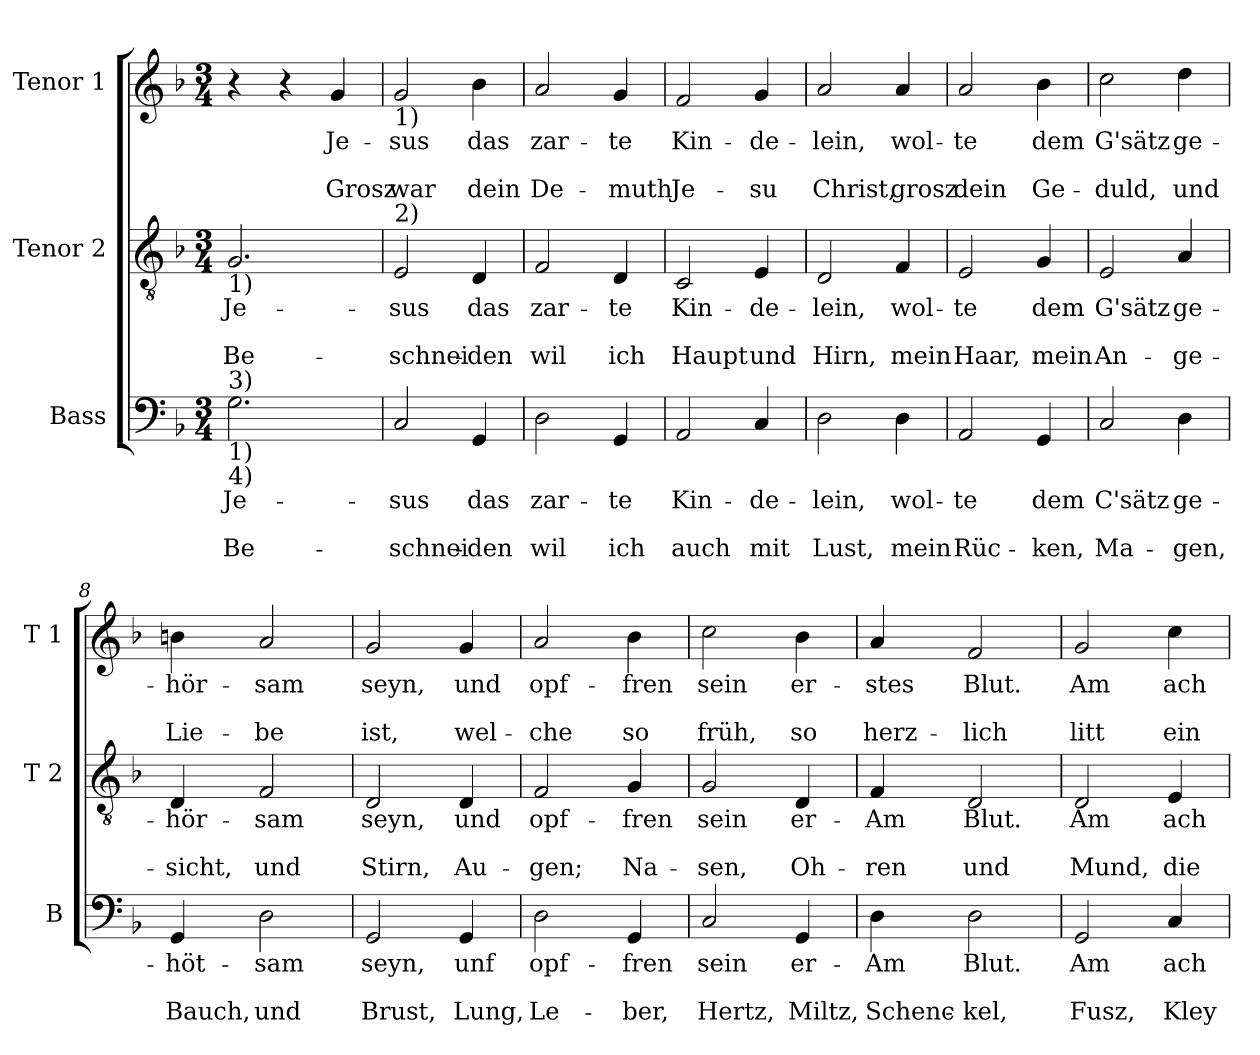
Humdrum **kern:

**kern	**text	**text	**text	**kern	**text	**text	**text	**kern	**text	**text	**text
*part3	*part3	*part3	*part3	*part2	*part2	*part2	*part2	*part1	*part1	*part1	*part1
*staff3	*staff3	*staff3	*staff3	*staff2	*staff2	*staff2	*staff2	*staff1	*staff1	*staff1	*staff1
*I"Bass	*	*	*	*I"Tenor 2	*	*	*	*I"Tenor 1	*	*	*
*I'B	*	*	*	*I'T 2	*	*	*	*I'T 1	*	*	*
*clefF4	*	*	*	*clefGv2	*	*	*	*clefG2	*	*	*
*k[b-]	*	*	*	*k[b-]	*	*	*	*k[b-]	*	*	*
*F:	*	*	*	*F:	*	*	*	*F:	*	*	*
*M3/4	*	*	*	*M3/4	*	*	*	*M3/4	*	*	*
=1	=1	=1	=1	=1	=1	=1	=1	=1	=1	=1	=1
!	!	!	!	!LO:TX:b:t=1)	!	!	!	!	!	!	!
!LO:TX:a:t=3)	!	!	!	!	!	!	!	!	!	!	!
!LO:TX:b:t=1)	!	!	!	!	!	!	!	!	!	!	!
!LO:TX:b:t=4)	!	!	!	!	!	!	!	!	!	!	!
!	!LO:LY:b	!	!LO:LY:b	!	!LO:LY:b	!	!LO:LY:b	!	!	!	!
2.G\	Je-	.	Be-	2.G/	Je-	.	Be-	4r	.	.	.
.	.	.	.	.	.	.	.	4r	.	.	.
!	!	!	!	!	!	!	!	!	!LO:LY:b	!	!LO:LY:b
.	.	.	.	.	.	.	.	4g/	Je-	.	Grosz
=2	=2	=2	=2	=2	=2	=2	=2	=2	=2	=2	=2
!	!	!	!	!	!	!	!	!LO:TX:b:t=1)	!	!	!
!	!	!	!	!LO:TX:a:t=2)	!	!	!	!	!	!	!
!	!LO:LY:b	!	!LO:LY:b	!	!LO:LY:b	!	!LO:LY:b	!	!LO:LY:b	!	!LO:LY:b
2C/	-sus	.	-schnei-	2E/	-sus	.	-schnei-	2g/	-sus	.	war
!	!LO:LY:b	!	!LO:LY:b	!	!LO:LY:b	!	!LO:LY:b	!	!LO:LY:b	!	!LO:LY:b
4GG/	das	.	-den	4D/	das	.	-den	4b-\	das	.	dein
=3	=3	=3	=3	=3	=3	=3	=3	=3	=3	=3	=3
!	!LO:LY:b	!	!LO:LY:b	!	!LO:LY:b	!	!LO:LY:b	!	!LO:LY:b	!	!LO:LY:b
2D\	zar-	.	wil	2F/	zar-	.	wil	2a/	zar-	.	De-
!	!LO:LY:b	!	!LO:LY:b	!	!LO:LY:b	!	!LO:LY:b	!	!LO:LY:b	!	!LO:LY:b
4GG/	-te	.	ich	4D/	-te	.	ich	4g/	-te	.	-muth
=4	=4	=4	=4	=4	=4	=4	=4	=4	=4	=4	=4
!	!LO:LY:b	!	!LO:LY:b	!	!LO:LY:b	!	!LO:LY:b	!	!LO:LY:b	!	!LO:LY:b
2AA/	Kin-	.	auch	2C/	Kin-	.	Haupt	2f/	Kin-	.	Je-
!	!LO:LY:b	!	!LO:LY:b	!	!LO:LY:b	!	!LO:LY:b	!	!LO:LY:b	!	!LO:LY:b
4C/	-de-	.	mit	4E/	-de-	.	und	4g/	-de-	.	-su
=5	=5	=5	=5	=5	=5	=5	=5	=5	=5	=5	=5
!	!LO:LY:b	!	!LO:LY:b	!	!LO:LY:b	!	!LO:LY:b	!	!LO:LY:b	!	!LO:LY:b
2D\	-lein,	.	Lust,	2D/	-lein,	.	Hirn,	2a/	-lein,	.	Christ,
!	!LO:LY:b	!	!LO:LY:b	!	!LO:LY:b	!	!LO:LY:b	!	!LO:LY:b	!	!LO:LY:b
4D\	wol-	.	mein	4F/	wol-	.	mein	4a/	wol-	.	grosz
!!LO:LB:g=z
=6	=6	=6	=6	=6	=6	=6	=6	=6	=6	=6	=6
!	!LO:LY:b	!	!LO:LY:b	!	!LO:LY:b	!	!LO:LY:b	!	!LO:LY:b	!	!LO:LY:b
2AA/	-te	.	Rüc-	2E/	-te	.	Haar,	2a/	-te	.	dein
!	!LO:LY:b	!	!LO:LY:b	!	!LO:LY:b	!	!LO:LY:b	!	!LO:LY:b	!	!LO:LY:b
4GG/	dem	.	-ken,	4G/	dem	.	mein	4b-\	dem	.	Ge-
=7	=7	=7	=7	=7	=7	=7	=7	=7	=7	=7	=7
!	!LO:LY:b	!	!LO:LY:b	!	!LO:LY:b	!	!LO:LY:b	!	!LO:LY:b	!	!LO:LY:b
2C/	C'sätz	.	Ma-	2E/	G'sätz	.	An-	2cc\	G'sätz	.	-duld,
!	!LO:LY:b	!	!LO:LY:b	!	!LO:LY:b	!	!LO:LY:b	!	!LO:LY:b	!	!LO:LY:b
4D\	ge-	.	-gen,	4A/	ge-	.	-ge-	4dd\	ge-	.	und
=8	=8	=8	=8	=8	=8	=8	=8	=8	=8	=8	=8
!	!LO:LY:b	!	!LO:LY:b	!	!LO:LY:b	!	!LO:LY:b	!	!LO:LY:b	!	!LO:LY:b
4GG/	-höt-	.	Bauch,	4D/	-hör-	.	-sicht,	4bn\	-hör-	.	Lie-
!	!LO:LY:b	!	!LO:LY:b	!	!LO:LY:b	!	!LO:LY:b	!	!LO:LY:b	!	!LO:LY:b
2D\	-sam	.	und	2F/	-sam	.	und	2a/	-sam	.	-be
=9	=9	=9	=9	=9	=9	=9	=9	=9	=9	=9	=9
!	!LO:LY:b	!	!LO:LY:b	!	!LO:LY:b	!	!LO:LY:b	!	!LO:LY:b	!	!LO:LY:b
2GG/	seyn,	.	Brust,	2D/	seyn,	.	Stirn,	2g/	seyn,	.	ist,
!	!LO:LY:b	!	!LO:LY:b	!	!LO:LY:b	!	!LO:LY:b	!	!LO:LY:b	!	!LO:LY:b
4GG/	unf	.	Lung,	4D/	und	.	Au-	4g/	und	.	wel-
=10	=10	=10	=10	=10	=10	=10	=10	=10	=10	=10	=10
!	!LO:LY:b	!	!LO:LY:b	!	!LO:LY:b	!	!LO:LY:b	!	!LO:LY:b	!	!LO:LY:b
2D\	opf-	.	Le-	2F/	opf-	.	-gen;	2a/	opf-	.	-che
!	!LO:LY:b	!	!LO:LY:b	!	!LO:LY:b	!	!LO:LY:b	!	!LO:LY:b	!	!LO:LY:b
4GG/	-fren	.	-ber,	4G/	-fren	.	Na-	4b-\	-fren	.	so
=11	=11	=11	=11	=11	=11	=11	=11	=11	=11	=11	=11
!	!LO:LY:b	!	!LO:LY:b	!	!LO:LY:b	!	!LO:LY:b	!	!LO:LY:b	!	!LO:LY:b
2C/	sein	.	Hertz,	2G/	sein	.	-sen,	2cc\	sein	.	früh,
!	!LO:LY:b	!	!LO:LY:b	!	!LO:LY:b	!	!LO:LY:b	!	!LO:LY:b	!	!LO:LY:b
4GG/	er-	.	Miltz,	4D/	er-	.	Oh-	4b-\	er-	.	so
!!LO:PB:g=z
=12	=12	=12	=12	=12	=12	=12	=12	=12	=12	=12	=12
!	!LO:LY:b	!	!LO:LY:b	!	!LO:LY:b	!	!LO:LY:b	!	!LO:LY:b	!	!LO:LY:b
4D\	-Am	.	Schenc-	4F/	-Am	.	-ren	4a/	-stes	.	herz-
!	!LO:LY:b	!	!LO:LY:b	!	!LO:LY:b	!	!LO:LY:b	!	!LO:LY:b	!	!LO:LY:b
2D\	Blut.	.	-kel,	2D/	Blut.	.	und	2f/	Blut.	.	-lich
=13	=13	=13	=13	=13	=13	=13	=13	=13	=13	=13	=13
!	!LO:LY:b	!	!LO:LY:b	!	!LO:LY:b	!	!LO:LY:b	!	!LO:LY:b	!	!LO:LY:b
2GG/	Am	.	Fusz,	2D/	Am	.	Mund,	2g/	Am	.	litt
!	!LO:LY:b	!	!LO:LY:b	!	!LO:LY:b	!	!LO:LY:b	!	!LO:LY:b	!	!LO:LY:b
4C/	ach-	.	Kley-	4E/	ach-	.	die	4cc\	ach-	.	ein
=	=	=	=	=	=	=	=	=	=	=	=
*-	*-	*-	*-	*-	*-	*-	*-	*-	*-	*-	*-
